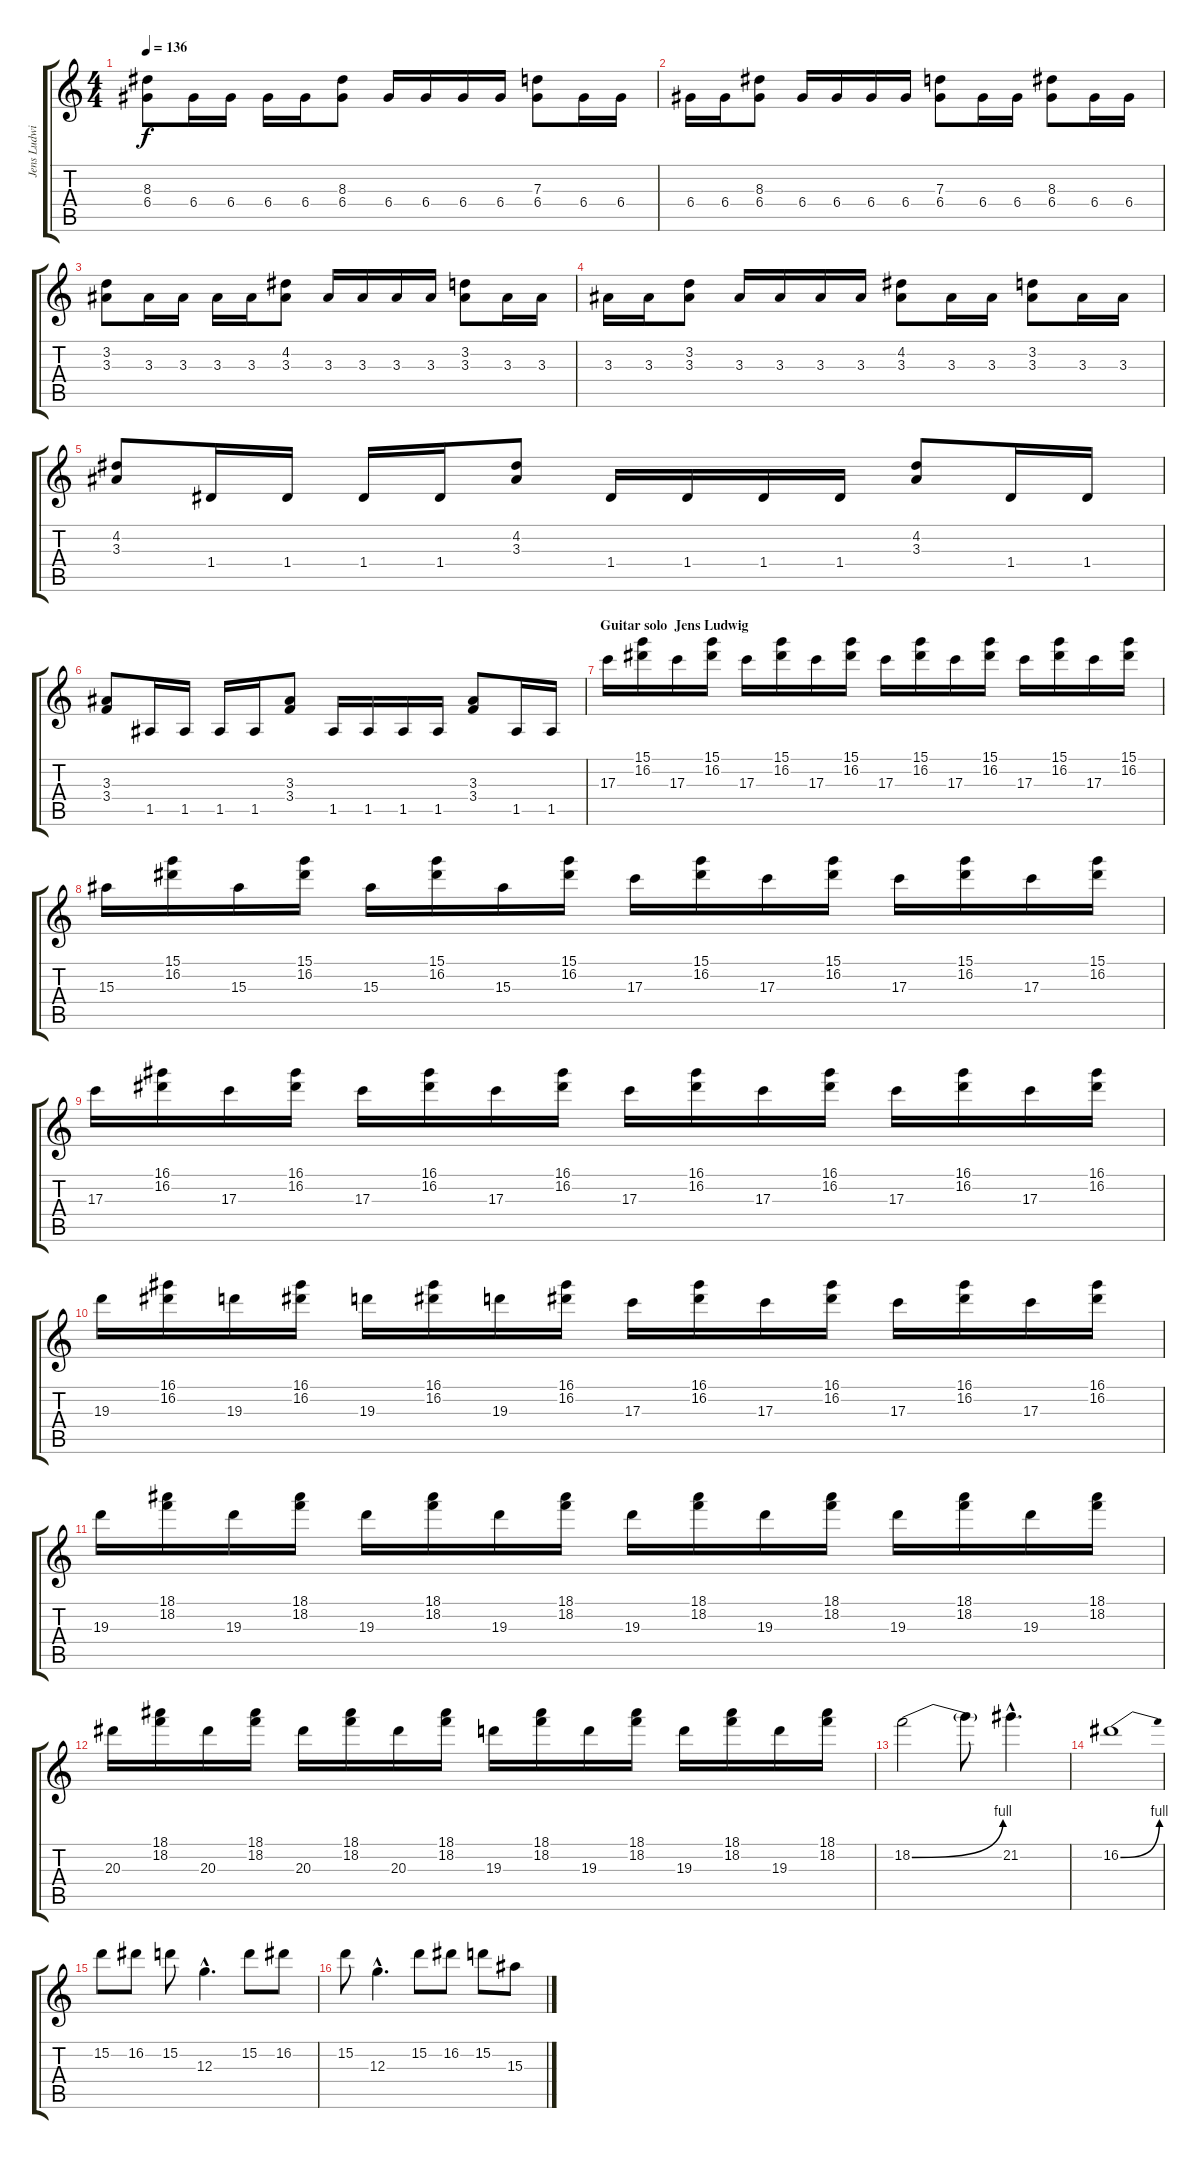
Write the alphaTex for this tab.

\track ("Jens Ludwig" "Jens Ludwi") {instrument distortionguitar}
\staff {score tabs}
\tuning (E4 B3 G3 D3 A2 E2) {hide}
\ts (4 4)
\tempo 136
\clef g2
\ks c
(8.3 6.4).8{dy f} 6.4.16 6.4.16 6.4.16 6.4.16 (8.3 6.4).8 6.4.16 6.4.16 6.4.16 6.4.16 (7.3 6.4).8 6.4.16 6.4.16 |
6.4.16 6.4.16 (8.3 6.4).8 6.4.16 6.4.16 6.4.16 6.4.16 (7.3 6.4).8 6.4.16 6.4.16 (8.3 6.4).8 6.4.16 6.4.16 |
(3.2 3.3).8 3.3.16 3.3.16 3.3.16 3.3.16 (4.2 3.3).8 3.3.16 3.3.16 3.3.16 3.3.16 (3.2 3.3).8 3.3.16 3.3.16 |
3.3.16 3.3.16 (3.2 3.3).8 3.3.16 3.3.16 3.3.16 3.3.16 (4.2 3.3).8 3.3.16 3.3.16 (3.2 3.3).8 3.3.16 3.3.16 |
(4.2 3.3).8 1.4.16 1.4.16 1.4.16 1.4.16 (4.2 3.3).8 1.4.16 1.4.16 1.4.16 1.4.16 (4.2 3.3).8 1.4.16 1.4.16 |
(3.3 3.4).8 1.5.16 1.5.16 1.5.16 1.5.16 (3.3 3.4).8 1.5.16 1.5.16 1.5.16 1.5.16 (3.3 3.4).8 1.5.16 1.5.16 |
\section ("" "Guitar solo  Jens Ludwig")
17.3.16{volume 13} (15.1 16.2).16 17.3.16 (15.1 16.2).16 17.3.16 (15.1 16.2).16 17.3.16 (15.1 16.2).16 17.3.16 (15.1 16.2).16 17.3.16 (15.1 16.2).16 17.3.16 (15.1 16.2).16 17.3.16 (15.1 16.2).16 |
15.3.16 (15.1 16.2).16 15.3.16 (15.1 16.2).16 15.3.16 (15.1 16.2).16 15.3.16 (15.1 16.2).16 17.3.16 (15.1 16.2).16 17.3.16 (15.1 16.2).16 17.3.16 (15.1 16.2).16 17.3.16 (15.1 16.2).16 |
17.3.16 (16.1 16.2).16 17.3.16 (16.1 16.2).16 17.3.16 (16.1 16.2).16 17.3.16 (16.1 16.2).16 17.3.16 (16.1 16.2).16 17.3.16 (16.1 16.2).16 17.3.16 (16.1 16.2).16 17.3.16 (16.1 16.2).16 |
19.3.16 (16.1 16.2).16 19.3.16 (16.1 16.2).16 19.3.16 (16.1 16.2).16 19.3.16 (16.1 16.2).16 17.3.16 (16.1 16.2).16 17.3.16 (16.1 16.2).16 17.3.16 (16.1 16.2).16 17.3.16 (16.1 16.2).16 |
19.3.16 (18.1 18.2).16 19.3.16 (18.1 18.2).16 19.3.16 (18.1 18.2).16 19.3.16 (18.1 18.2).16 19.3.16 (18.1 18.2).16 19.3.16 (18.1 18.2).16 19.3.16 (18.1 18.2).16 19.3.16 (18.1 18.2).16 |
20.3.16 (18.1 18.2).16 20.3.16 (18.1 18.2).16 20.3.16 (18.1 18.2).16 20.3.16 (18.1 18.2).16 19.3.16 (18.1 18.2).16 19.3.16 (18.1 18.2).16 19.3.16 (18.1 18.2).16 19.3.16 (18.1 18.2).16 |
18.2{be (bend 0 0 60 4)}.2 18.2{t}.8 21.2{hac}.4{d} |
16.2{be (bend 0 0 60 4)}.1 |
15.2.8 16.2.8 15.2.8 12.3{hac}.4{d} 15.2.8 16.2.8 |
15.2.8 12.3{hac}.4{d} 15.2.8 16.2.8 15.2.8 15.3.8
